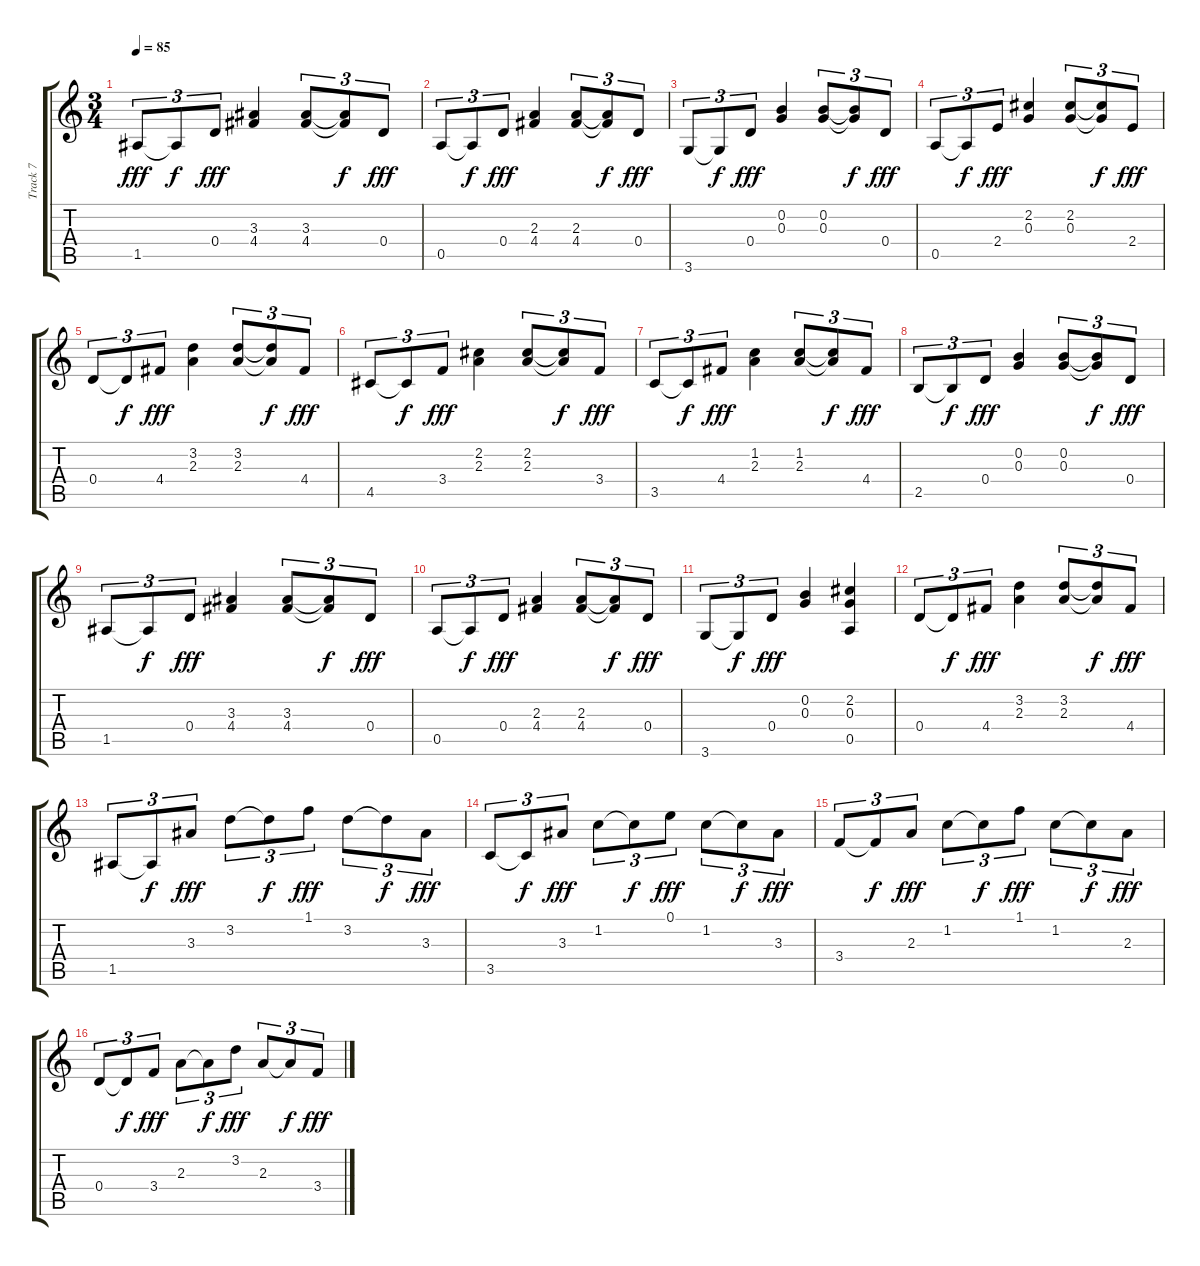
\track ("Track 7" "Track 7") {instrument electricguitarclean}
\staff {score tabs}
\tuning (E4 B3 G3 D3 A2 E2) {hide}
\ts (3 4)
\tempo 85
\clef g2
\ks c
1.5.8{tu (3 2) dy fff} 1.5{t}.8{tu (3 2) dy f} 0.4.8{tu (3 2) dy fff} (3.3 4.4).4 (3.3 4.4).8{tu (3 2)} (3.3{t} 4.4{t}).8{tu (3 2) dy f} 0.4.8{tu (3 2) dy fff} |
0.5.8{tu (3 2)} 0.5{t}.8{tu (3 2) dy f} 0.4.8{tu (3 2) dy fff} (2.3 4.4).4 (2.3 4.4).8{tu (3 2)} (2.3{t} 4.4{t}).8{tu (3 2) dy f} 0.4.8{tu (3 2) dy fff} |
3.6.8{tu (3 2)} 3.6{t}.8{tu (3 2) dy f} 0.4.8{tu (3 2) dy fff} (0.2 0.3).4 (0.2 0.3).8{tu (3 2)} (0.2{t} 0.3{t}).8{tu (3 2) dy f} 0.4.8{tu (3 2) dy fff} |
0.5.8{tu (3 2)} 0.5{t}.8{tu (3 2) dy f} 2.4.8{tu (3 2) dy fff} (2.2 0.3).4 (2.2 0.3).8{tu (3 2)} (2.2{t} 0.3{t}).8{tu (3 2) dy f} 2.4.8{tu (3 2) dy fff} |
0.4.8{tu (3 2)} 0.4{t}.8{tu (3 2) dy f} 4.4.8{tu (3 2) dy fff} (3.2 2.3).4 (3.2 2.3).8{tu (3 2)} (3.2{t} 2.3{t}).8{tu (3 2) dy f} 4.4.8{tu (3 2) dy fff} |
4.5.8{tu (3 2)} 4.5{t}.8{tu (3 2) dy f} 3.4.8{tu (3 2) dy fff} (2.2 2.3).4 (2.2 2.3).8{tu (3 2)} (2.2{t} 2.3{t}).8{tu (3 2) dy f} 3.4.8{tu (3 2) dy fff} |
3.5.8{tu (3 2)} 3.5{t}.8{tu (3 2) dy f} 4.4.8{tu (3 2) dy fff} (1.2 2.3).4 (1.2 2.3).8{tu (3 2)} (1.2{t} 2.3{t}).8{tu (3 2) dy f} 4.4.8{tu (3 2) dy fff} |
2.5.8{tu (3 2)} 2.5{t}.8{tu (3 2) dy f} 0.4.8{tu (3 2) dy fff} (0.2 0.3).4 (0.2 0.3).8{tu (3 2)} (0.2{t} 0.3{t}).8{tu (3 2) dy f} 0.4.8{tu (3 2) dy fff} |
1.5.8{tu (3 2)} 1.5{t}.8{tu (3 2) dy f} 0.4.8{tu (3 2) dy fff} (3.3 4.4).4 (3.3 4.4).8{tu (3 2)} (3.3{t} 4.4{t}).8{tu (3 2) dy f} 0.4.8{tu (3 2) dy fff} |
0.5.8{tu (3 2)} 0.5{t}.8{tu (3 2) dy f} 0.4.8{tu (3 2) dy fff} (2.3 4.4).4 (2.3 4.4).8{tu (3 2)} (2.3{t} 4.4{t}).8{tu (3 2) dy f} 0.4.8{tu (3 2) dy fff} |
3.6.8{tu (3 2)} 3.6{t}.8{tu (3 2) dy f} 0.4.8{tu (3 2) dy fff} (0.2 0.3).4 (2.2 0.3 0.5).4 |
0.4.8{tu (3 2)} 0.4{t}.8{tu (3 2) dy f} 4.4.8{tu (3 2) dy fff} (3.2 2.3).4 (3.2 2.3).8{tu (3 2)} (3.2{t} 2.3{t}).8{tu (3 2) dy f} 4.4.8{tu (3 2) dy fff} |
1.5.8{tu (3 2)} 1.5{t}.8{tu (3 2) dy f} 3.3.8{tu (3 2) dy fff} 3.2.8{tu (3 2)} 3.2{t}.8{tu (3 2) dy f} 1.1.8{tu (3 2) dy fff} 3.2.8{tu (3 2)} 3.2{t}.8{tu (3 2) dy f} 3.3.8{tu (3 2) dy fff} |
3.5.8{tu (3 2)} 3.5{t}.8{tu (3 2) dy f} 3.3.8{tu (3 2) dy fff} 1.2.8{tu (3 2)} 1.2{t}.8{tu (3 2) dy f} 0.1.8{tu (3 2) dy fff} 1.2.8{tu (3 2)} 1.2{t}.8{tu (3 2) dy f} 3.3.8{tu (3 2) dy fff} |
3.4.8{tu (3 2)} 3.4{t}.8{tu (3 2) dy f} 2.3.8{tu (3 2) dy fff} 1.2.8{tu (3 2)} 1.2{t}.8{tu (3 2) dy f} 1.1.8{tu (3 2) dy fff} 1.2.8{tu (3 2)} 1.2{t}.8{tu (3 2) dy f} 2.3.8{tu (3 2) dy fff} |
0.4.8{tu (3 2)} 0.4{t}.8{tu (3 2) dy f} 3.4.8{tu (3 2) dy fff} 2.3.8{tu (3 2)} 2.3{t}.8{tu (3 2) dy f} 3.2.8{tu (3 2) dy fff} 2.3.8{tu (3 2)} 2.3{t}.8{tu (3 2) dy f} 3.4.8{tu (3 2) dy fff}
